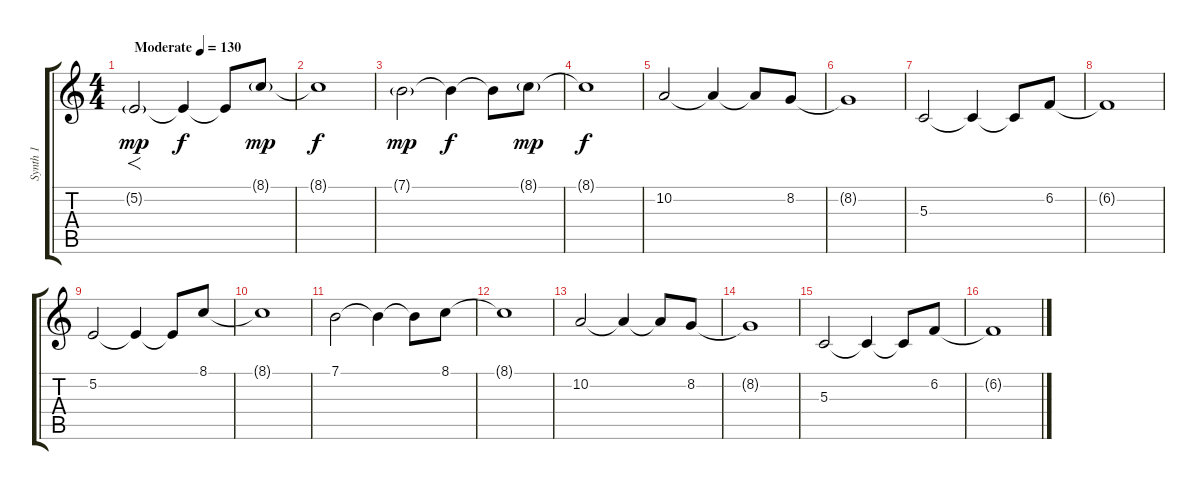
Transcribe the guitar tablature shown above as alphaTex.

\track ("Synth 1" "Synth 1") {instrument fx7echoes}
\staff {score tabs}
\tuning (E4 B3 G3 D3 A2 E2) {hide}
\ts (4 4)
\tempo (130 "Moderate")
\clef g2
\ks c
5.2{g}.2{f dy mp instrument fx7echoes} 5.2{t}.4{dy f} 5.2{t}.8 8.1{g}.8{dy mp} |
8.1{t}.1{dy f} |
7.1{g}.2{dy mp} 7.1{t}.4{dy f} 7.1{t}.8 8.1{g}.8{dy mp} |
8.1{t}.1{dy f} |
10.2.2 10.2{t}.4 10.2{t}.8 8.2.8 |
8.2{t}.1 |
5.3.2 5.3{t}.4 5.3{t}.8 6.2.8 |
6.2{t}.1 |
5.2.2 5.2{t}.4 5.2{t}.8 8.1.8 |
8.1{t}.1 |
7.1.2 7.1{t}.4 7.1{t}.8 8.1.8 |
8.1{t}.1 |
10.2.2 10.2{t}.4 10.2{t}.8 8.2.8 |
8.2{t}.1 |
5.3.2 5.3{t}.4 5.3{t}.8 6.2.8 |
6.2{t}.1
